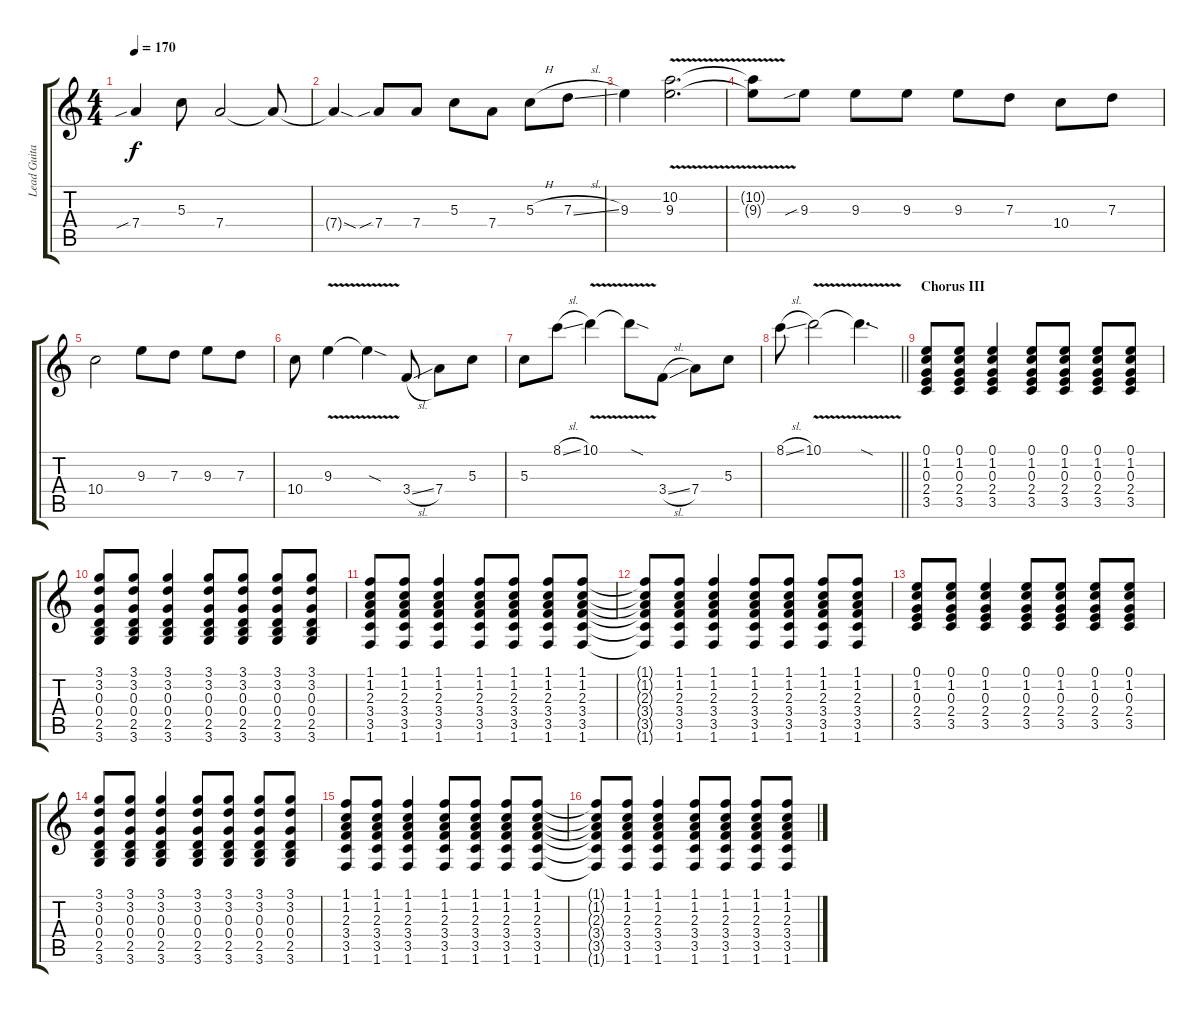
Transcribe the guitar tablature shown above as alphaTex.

\track ("Lead Guitar" "Lead Guita") {instrument overdrivenguitar}
\staff {score tabs}
\tuning (E4 B3 G3 D3 A2 E2) {hide}
\ts (4 4)
\tempo 170
\clef g2
\ks c
7.4{sib}.4{dy f} 5.3.8 7.4.2 7.4{t}.8 |
7.4{sod t}.4 7.4{sib}.8 7.4.8 5.3.8 7.4.8 5.3{h}.8 7.3{sl}.8 |
9.3.4 (10.2{v} 9.3{v}).2{d} |
(10.2{t} 9.3{t}).8 9.3{sib}.8 9.3.8 9.3.8 9.3.8 7.3.8 10.4.8 7.3.8 |
10.4.2 9.3.8 7.3.8 9.3.8 7.3.8 |
10.4.8 9.3{v}.4 9.3{sod t}.4 3.4{sl}.8 7.4.8 5.3.8 |
5.3.8 8.1{sl}.8 10.1{v}.4 10.1{sod t}.8 3.4{sl}.8 7.4.8 5.3.8 |
\barLineRight lightlight
8.1{sl}.8 10.1{v}.2 10.1{sod t}.4{d} |
\section ("" "Chorus III")
(0.1 1.2 0.3 2.4 3.5).8{instrument overdrivenguitar} (0.1 1.2 0.3 2.4 3.5).8 (0.1 1.2 0.3 2.4 3.5).4 (0.1 1.2 0.3 2.4 3.5).8 (0.1 1.2 0.3 2.4 3.5).8 (0.1 1.2 0.3 2.4 3.5).8 (0.1 1.2 0.3 2.4 3.5).8 |
(3.1 3.2 0.3 0.4 2.5 3.6).8 (3.1 3.2 0.3 0.4 2.5 3.6).8 (3.1 3.2 0.3 0.4 2.5 3.6).4 (3.1 3.2 0.3 0.4 2.5 3.6).8 (3.1 3.2 0.3 0.4 2.5 3.6).8 (3.1 3.2 0.3 0.4 2.5 3.6).8 (3.1 3.2 0.3 0.4 2.5 3.6).8 |
(1.1 1.2 2.3 3.4 3.5 1.6).8 (1.1 1.2 2.3 3.4 3.5 1.6).8 (1.1 1.2 2.3 3.4 3.5 1.6).4 (1.1 1.2 2.3 3.4 3.5 1.6).8 (1.1 1.2 2.3 3.4 3.5 1.6).8 (1.1 1.2 2.3 3.4 3.5 1.6).8 (1.1 1.2 2.3 3.4 3.5 1.6).8 |
(1.1{t} 1.2{t} 2.3{t} 3.4{t} 3.5{t} 1.6{t}).8 (1.1 1.2 2.3 3.4 3.5 1.6).8 (1.1 1.2 2.3 3.4 3.5 1.6).4 (1.1 1.2 2.3 3.4 3.5 1.6).8 (1.1 1.2 2.3 3.4 3.5 1.6).8 (1.1 1.2 2.3 3.4 3.5 1.6).8 (1.1 1.2 2.3 3.4 3.5 1.6).8 |
(0.1 1.2 0.3 2.4 3.5).8 (0.1 1.2 0.3 2.4 3.5).8 (0.1 1.2 0.3 2.4 3.5).4 (0.1 1.2 0.3 2.4 3.5).8 (0.1 1.2 0.3 2.4 3.5).8 (0.1 1.2 0.3 2.4 3.5).8 (0.1 1.2 0.3 2.4 3.5).8 |
(3.1 3.2 0.3 0.4 2.5 3.6).8 (3.1 3.2 0.3 0.4 2.5 3.6).8 (3.1 3.2 0.3 0.4 2.5 3.6).4 (3.1 3.2 0.3 0.4 2.5 3.6).8 (3.1 3.2 0.3 0.4 2.5 3.6).8 (3.1 3.2 0.3 0.4 2.5 3.6).8 (3.1 3.2 0.3 0.4 2.5 3.6).8 |
(1.1 1.2 2.3 3.4 3.5 1.6).8 (1.1 1.2 2.3 3.4 3.5 1.6).8 (1.1 1.2 2.3 3.4 3.5 1.6).4 (1.1 1.2 2.3 3.4 3.5 1.6).8 (1.1 1.2 2.3 3.4 3.5 1.6).8 (1.1 1.2 2.3 3.4 3.5 1.6).8 (1.1 1.2 2.3 3.4 3.5 1.6).8 |
(1.1{t} 1.2{t} 2.3{t} 3.4{t} 3.5{t} 1.6{t}).8 (1.1 1.2 2.3 3.4 3.5 1.6).8 (1.1 1.2 2.3 3.4 3.5 1.6).4 (1.1 1.2 2.3 3.4 3.5 1.6).8 (1.1 1.2 2.3 3.4 3.5 1.6).8 (1.1 1.2 2.3 3.4 3.5 1.6).8 (1.1 1.2 2.3 3.4 3.5 1.6).8
